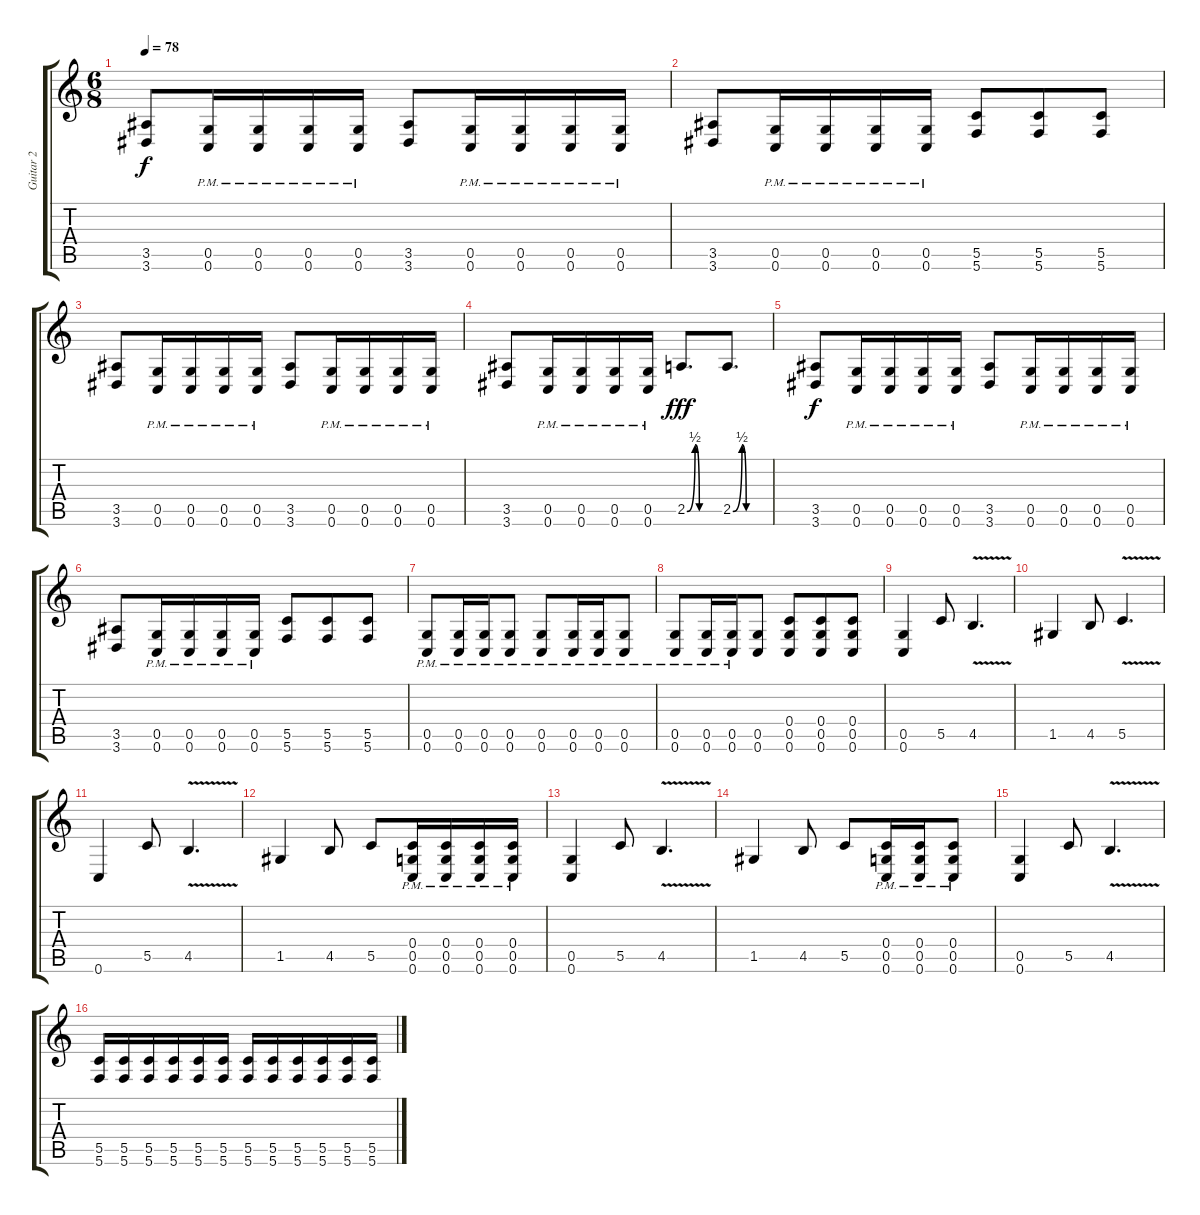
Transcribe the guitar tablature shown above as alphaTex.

\track ("Guitar 2" "Guitar 2") {instrument overdrivenguitar}
\staff {score tabs}
\tuning (D4 A3 F3 C3 G2 C2) {hide}
\ts (6 8)
\tempo 78
\clef g2
\ks c
(3.5 3.6).8{dy f} (0.5{pm} 0.6{pm}).16 (0.5{pm} 0.6{pm}).16 (0.5{pm} 0.6{pm}).16 (0.5{pm} 0.6{pm}).16 (3.5 3.6).8 (0.5{pm} 0.6{pm}).16 (0.5{pm} 0.6{pm}).16 (0.5{pm} 0.6{pm}).16 (0.5{pm} 0.6{pm}).16 |
(3.5 3.6).8 (0.5{pm} 0.6{pm}).16 (0.5{pm} 0.6{pm}).16 (0.5{pm} 0.6{pm}).16 (0.5{pm} 0.6{pm}).16 (5.5 5.6).8 (5.5 5.6).8 (5.5 5.6).8 |
(3.5 3.6).8 (0.5{pm} 0.6{pm}).16 (0.5{pm} 0.6{pm}).16 (0.5{pm} 0.6{pm}).16 (0.5{pm} 0.6{pm}).16 (3.5 3.6).8 (0.5{pm} 0.6{pm}).16 (0.5{pm} 0.6{pm}).16 (0.5{pm} 0.6{pm}).16 (0.5{pm} 0.6{pm}).16 |
(3.5 3.6).8 (0.5{pm} 0.6{pm}).16 (0.5{pm} 0.6{pm}).16 (0.5{pm} 0.6{pm}).16 (0.5{pm} 0.6{pm}).16 2.5{be (custom 0 0 15 2 23 0 45 0 60 0)}.8{d dy fff} 2.5{be (custom 0 0 15 2 22 0 45 0 60 0)}.8{d} |
(3.5 3.6).8{dy f} (0.5{pm} 0.6{pm}).16 (0.5{pm} 0.6{pm}).16 (0.5{pm} 0.6{pm}).16 (0.5{pm} 0.6{pm}).16 (3.5 3.6).8 (0.5{pm} 0.6{pm}).16 (0.5{pm} 0.6{pm}).16 (0.5{pm} 0.6{pm}).16 (0.5{pm} 0.6{pm}).16 |
(3.5 3.6).8 (0.5{pm} 0.6{pm}).16 (0.5{pm} 0.6{pm}).16 (0.5{pm} 0.6{pm}).16 (0.5{pm} 0.6{pm}).16 (5.5 5.6).8 (5.5 5.6).8 (5.5 5.6).8 |
(0.5{pm} 0.6{pm}).8 (0.5{pm} 0.6{pm}).16 (0.5{pm} 0.6{pm}).16 (0.5{pm} 0.6{pm}).8 (0.5{pm} 0.6{pm}).8 (0.5{pm} 0.6{pm}).16 (0.5{pm} 0.6{pm}).16 (0.5{pm} 0.6{pm}).8 |
(0.5{pm} 0.6{pm}).8 (0.5{pm} 0.6{pm}).16 (0.5{pm} 0.6{pm}).16 (0.5 0.6).8 (0.4 0.5 0.6).8 (0.4 0.5 0.6).8 (0.4 0.5 0.6).8 |
(0.5 0.6).4 5.5.8 4.5{v}.4{d} |
1.5.4 4.5.8 5.5{v}.4{d} |
0.6.4 5.5.8 4.5{v}.4{d} |
1.5.4 4.5.8 5.5.8 (0.4{pm} 0.5{pm} 0.6{pm}).16 (0.4{pm} 0.5{pm} 0.6{pm}).16 (0.4{pm} 0.5{pm} 0.6{pm}).16 (0.4{pm} 0.5{pm} 0.6{pm}).16 |
(0.5 0.6).4 5.5.8 4.5{v}.4{d} |
1.5.4 4.5.8 5.5.8 (0.4{pm} 0.5{pm} 0.6{pm}).16 (0.4{pm} 0.5{pm} 0.6{pm}).16 (0.4{pm} 0.5{pm} 0.6{pm}).8 |
(0.5 0.6).4 5.5.8 4.5{v}.4{d} |
(5.5 5.6).16 (5.5 5.6).16 (5.5 5.6).16 (5.5 5.6).16 (5.5 5.6).16 (5.5 5.6).16 (5.5 5.6).16 (5.5 5.6).16 (5.5 5.6).16 (5.5 5.6).16 (5.5 5.6).16 (5.5 5.6).16
